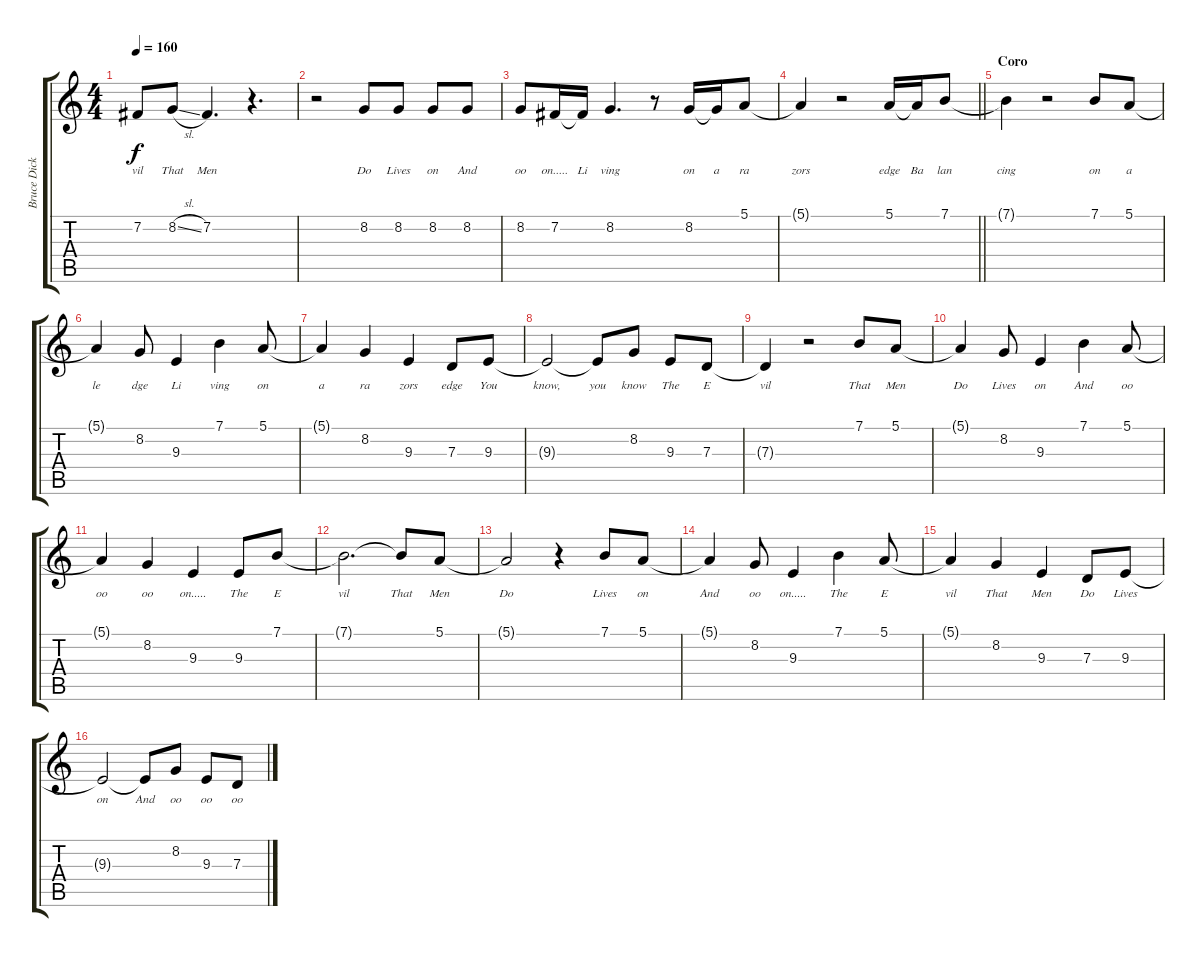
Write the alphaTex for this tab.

\track ("Bruce Dickinson" "Bruce Dick") {instrument lead2sawtooth}
\staff {score tabs}
\tuning (E4 B3 G3 D3 A2 E2) {hide}
\ts (4 4)
\tempo 160
\clef g2
\ks c
7.2.8{lyrics (0 "vil") lyrics (1 "") lyrics (2 "") lyrics (3 "") lyrics (4 "") dy f} 8.2{sl}.8{lyrics (0 "That") lyrics (1 "") lyrics (2 "") lyrics (3 "") lyrics (4 "")} 7.2.4{d lyrics (0 "Men") lyrics (1 "") lyrics (2 "") lyrics (3 "") lyrics (4 "")} r.4{d} |
r.2 8.2.8{lyrics (0 "Do") lyrics (1 "") lyrics (2 "") lyrics (3 "") lyrics (4 "")} 8.2.8{lyrics (0 "Lives") lyrics (1 "") lyrics (2 "") lyrics (3 "") lyrics (4 "")} 8.2.8{lyrics (0 "on") lyrics (1 "") lyrics (2 "") lyrics (3 "") lyrics (4 "")} 8.2.8{lyrics (0 "And") lyrics (1 "") lyrics (2 "") lyrics (3 "") lyrics (4 "")} |
8.2.8{lyrics (0 "oo") lyrics (1 "") lyrics (2 "") lyrics (3 "") lyrics (4 "")} 7.2.16{lyrics (0 "on.....") lyrics (1 "") lyrics (2 "") lyrics (3 "") lyrics (4 "")} 7.2{t}.16{lyrics (0 "Li") lyrics (1 "") lyrics (2 "") lyrics (3 "") lyrics (4 "")} 8.2.4{d lyrics (0 "ving") lyrics (1 "") lyrics (2 "") lyrics (3 "") lyrics (4 "")} r.8 8.2.16{lyrics (0 "on") lyrics (1 "") lyrics (2 "") lyrics (3 "") lyrics (4 "")} 8.2{t}.16{lyrics (0 "a") lyrics (1 "") lyrics (2 "") lyrics (3 "") lyrics (4 "")} 5.1.8{lyrics (0 "ra") lyrics (1 "") lyrics (2 "") lyrics (3 "") lyrics (4 "")} |
\barLineRight lightlight
5.1{t}.4{lyrics (0 "zors") lyrics (1 "") lyrics (2 "") lyrics (3 "") lyrics (4 "")} r.2 5.1.16{lyrics (0 "edge") lyrics (1 "") lyrics (2 "") lyrics (3 "") lyrics (4 "")} 5.1{t}.16{lyrics (0 "Ba") lyrics (1 "") lyrics (2 "") lyrics (3 "") lyrics (4 "")} 7.1.8{lyrics (0 "lan") lyrics (1 "") lyrics (2 "") lyrics (3 "") lyrics (4 "")} |
\section ("" "Coro")
7.1{t}.4{lyrics (0 "cing") lyrics (1 "") lyrics (2 "") lyrics (3 "") lyrics (4 "")} r.2 7.1.8{lyrics (0 "on") lyrics (1 "") lyrics (2 "") lyrics (3 "") lyrics (4 "")} 5.1.8{lyrics (0 "a") lyrics (1 "") lyrics (2 "") lyrics (3 "") lyrics (4 "")} |
5.1{t}.4{lyrics (0 "le") lyrics (1 "") lyrics (2 "") lyrics (3 "") lyrics (4 "")} 8.2.8{lyrics (0 "dge") lyrics (1 "") lyrics (2 "") lyrics (3 "") lyrics (4 "")} 9.3.4{lyrics (0 "Li") lyrics (1 "") lyrics (2 "") lyrics (3 "") lyrics (4 "")} 7.1.4{lyrics (0 "ving") lyrics (1 "") lyrics (2 "") lyrics (3 "") lyrics (4 "")} 5.1.8{lyrics (0 "on") lyrics (1 "") lyrics (2 "") lyrics (3 "") lyrics (4 "")} |
5.1{t}.4{lyrics (0 "a") lyrics (1 "") lyrics (2 "") lyrics (3 "") lyrics (4 "")} 8.2.4{lyrics (0 "ra") lyrics (1 "") lyrics (2 "") lyrics (3 "") lyrics (4 "")} 9.3.4{lyrics (0 "zors") lyrics (1 "") lyrics (2 "") lyrics (3 "") lyrics (4 "")} 7.3.8{lyrics (0 "edge") lyrics (1 "") lyrics (2 "") lyrics (3 "") lyrics (4 "")} 9.3.8{lyrics (0 "You") lyrics (1 "") lyrics (2 "") lyrics (3 "") lyrics (4 "")} |
9.3{t}.2{lyrics (0 "know,") lyrics (1 "") lyrics (2 "") lyrics (3 "") lyrics (4 "")} 9.3{t}.8{lyrics (0 "you") lyrics (1 "") lyrics (2 "") lyrics (3 "") lyrics (4 "")} 8.2.8{lyrics (0 "know") lyrics (1 "") lyrics (2 "") lyrics (3 "") lyrics (4 "")} 9.3.8{lyrics (0 "The") lyrics (1 "") lyrics (2 "") lyrics (3 "") lyrics (4 "")} 7.3.8{lyrics (0 "E") lyrics (1 "") lyrics (2 "") lyrics (3 "") lyrics (4 "")} |
7.3{t}.4{lyrics (0 "vil") lyrics (1 "") lyrics (2 "") lyrics (3 "") lyrics (4 "")} r.2 7.1.8{lyrics (0 "That") lyrics (1 "") lyrics (2 "") lyrics (3 "") lyrics (4 "")} 5.1.8{lyrics (0 "Men") lyrics (1 "") lyrics (2 "") lyrics (3 "") lyrics (4 "")} |
5.1{t}.4{lyrics (0 "Do") lyrics (1 "") lyrics (2 "") lyrics (3 "") lyrics (4 "")} 8.2.8{lyrics (0 "Lives") lyrics (1 "") lyrics (2 "") lyrics (3 "") lyrics (4 "")} 9.3.4{lyrics (0 "on") lyrics (1 "") lyrics (2 "") lyrics (3 "") lyrics (4 "")} 7.1.4{lyrics (0 "And") lyrics (1 "") lyrics (2 "") lyrics (3 "") lyrics (4 "")} 5.1.8{lyrics (0 "oo") lyrics (1 "") lyrics (2 "") lyrics (3 "") lyrics (4 "")} |
5.1{t}.4{lyrics (0 "oo") lyrics (1 "") lyrics (2 "") lyrics (3 "") lyrics (4 "")} 8.2.4{lyrics (0 "oo") lyrics (1 "") lyrics (2 "") lyrics (3 "") lyrics (4 "")} 9.3.4{lyrics (0 "on.....") lyrics (1 "") lyrics (2 "") lyrics (3 "") lyrics (4 "")} 9.3.8{lyrics (0 "The") lyrics (1 "") lyrics (2 "") lyrics (3 "") lyrics (4 "")} 7.1.8{lyrics (0 "E") lyrics (1 "") lyrics (2 "") lyrics (3 "") lyrics (4 "")} |
7.1{t}.2{d lyrics (0 "vil") lyrics (1 "") lyrics (2 "") lyrics (3 "") lyrics (4 "")} 7.1{t}.8{lyrics (0 "That") lyrics (1 "") lyrics (2 "") lyrics (3 "") lyrics (4 "")} 5.1.8{lyrics (0 "Men") lyrics (1 "") lyrics (2 "") lyrics (3 "") lyrics (4 "")} |
5.1{t}.2{lyrics (0 "Do") lyrics (1 "") lyrics (2 "") lyrics (3 "") lyrics (4 "")} r.4 7.1.8{lyrics (0 "Lives") lyrics (1 "") lyrics (2 "") lyrics (3 "") lyrics (4 "")} 5.1.8{lyrics (0 "on") lyrics (1 "") lyrics (2 "") lyrics (3 "") lyrics (4 "")} |
5.1{t}.4{lyrics (0 "And") lyrics (1 "") lyrics (2 "") lyrics (3 "") lyrics (4 "")} 8.2.8{lyrics (0 "oo") lyrics (1 "") lyrics (2 "") lyrics (3 "") lyrics (4 "")} 9.3.4{lyrics (0 "on.....") lyrics (1 "") lyrics (2 "") lyrics (3 "") lyrics (4 "")} 7.1.4{lyrics (0 "The") lyrics (1 "") lyrics (2 "") lyrics (3 "") lyrics (4 "")} 5.1.8{lyrics (0 "E") lyrics (1 "") lyrics (2 "") lyrics (3 "") lyrics (4 "")} |
5.1{t}.4{lyrics (0 "vil") lyrics (1 "") lyrics (2 "") lyrics (3 "") lyrics (4 "")} 8.2.4{lyrics (0 "That") lyrics (1 "") lyrics (2 "") lyrics (3 "") lyrics (4 "")} 9.3.4{lyrics (0 "Men") lyrics (1 "") lyrics (2 "") lyrics (3 "") lyrics (4 "")} 7.3.8{lyrics (0 "Do") lyrics (1 "") lyrics (2 "") lyrics (3 "") lyrics (4 "")} 9.3.8{lyrics (0 "Lives") lyrics (1 "") lyrics (2 "") lyrics (3 "") lyrics (4 "")} |
9.3{t}.2{lyrics (0 "on") lyrics (1 "") lyrics (2 "") lyrics (3 "") lyrics (4 "")} 9.3{t}.8{lyrics (0 "And") lyrics (1 "") lyrics (2 "") lyrics (3 "") lyrics (4 "")} 8.2.8{lyrics (0 "oo") lyrics (1 "") lyrics (2 "") lyrics (3 "") lyrics (4 "")} 9.3.8{lyrics (0 "oo") lyrics (1 "") lyrics (2 "") lyrics (3 "") lyrics (4 "")} 7.3.8{lyrics (0 "oo") lyrics (1 "") lyrics (2 "") lyrics (3 "") lyrics (4 "")}
